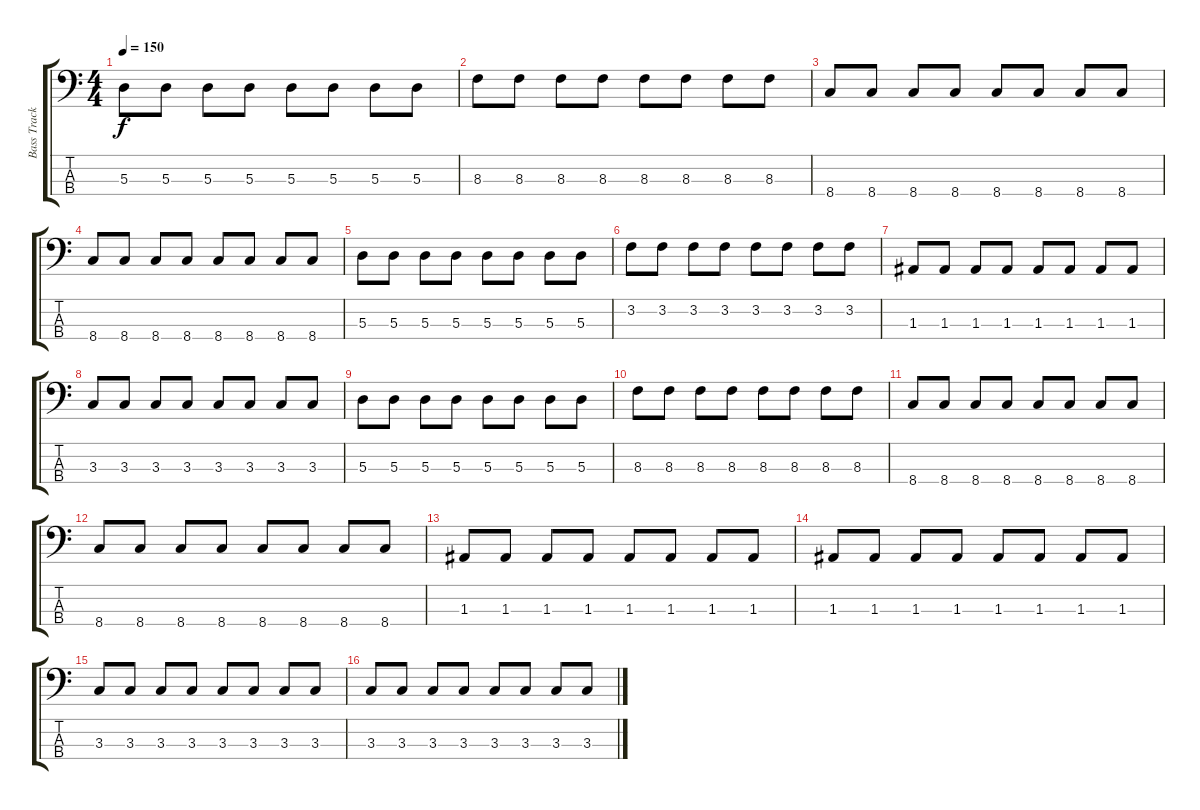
\track ("Bass Track" "Bass Track") {instrument electricbassfinger bank 127}
\staff {score tabs}
\tuning (G2 D2 A1 E1) {hide}
\ts (4 4)
\tempo 150
\clef f4
\ks c
5.3.8{dy f} 5.3.8 5.3.8 5.3.8 5.3.8 5.3.8 5.3.8 5.3.8 |
8.3.8 8.3.8 8.3.8 8.3.8 8.3.8 8.3.8 8.3.8 8.3.8 |
8.4.8 8.4.8 8.4.8 8.4.8 8.4.8 8.4.8 8.4.8 8.4.8 |
8.4.8 8.4.8 8.4.8 8.4.8 8.4.8 8.4.8 8.4.8 8.4.8 |
5.3.8 5.3.8 5.3.8 5.3.8 5.3.8 5.3.8 5.3.8 5.3.8 |
3.2.8 3.2.8 3.2.8 3.2.8 3.2.8 3.2.8 3.2.8 3.2.8 |
1.3.8 1.3.8 1.3.8 1.3.8 1.3.8 1.3.8 1.3.8 1.3.8 |
3.3.8 3.3.8 3.3.8 3.3.8 3.3.8 3.3.8 3.3.8 3.3.8 |
5.3.8 5.3.8 5.3.8 5.3.8 5.3.8 5.3.8 5.3.8 5.3.8 |
8.3.8 8.3.8 8.3.8 8.3.8 8.3.8 8.3.8 8.3.8 8.3.8 |
8.4.8 8.4.8 8.4.8 8.4.8 8.4.8 8.4.8 8.4.8 8.4.8 |
8.4.8 8.4.8 8.4.8 8.4.8 8.4.8 8.4.8 8.4.8 8.4.8 |
1.3.8 1.3.8 1.3.8 1.3.8 1.3.8 1.3.8 1.3.8 1.3.8 |
1.3.8 1.3.8 1.3.8 1.3.8 1.3.8 1.3.8 1.3.8 1.3.8 |
3.3.8 3.3.8 3.3.8 3.3.8 3.3.8 3.3.8 3.3.8 3.3.8 |
3.3.8 3.3.8 3.3.8 3.3.8 3.3.8 3.3.8 3.3.8 3.3.8
